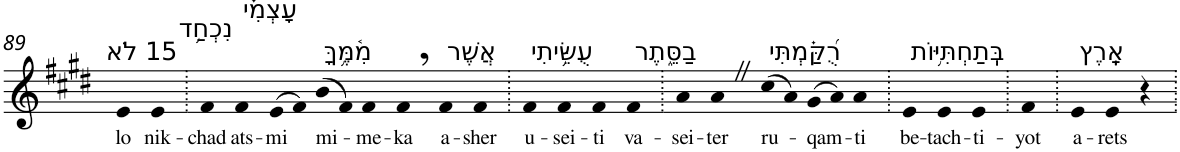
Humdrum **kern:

**kern	**text
*part1	*part1
*staff1	*staff1
*I"Piano	*
*I'Pno	*
!!LO:PB:g=z
*clefG2	*
*k[f#c#g#d#]	*
*E:	*
=89	=89
!LO:TX:a:t=15 לֹא	!
!	!LO:LY:b
4e	lo
!LO:TX:a:t=נִכְחַ֥ד	!
!	!LO:LY:b
4e	nik-
=90.	=90.
!	!LO:LY:b
4f#	-chad
!LO:TX:a:t=עָצְמִ֗י	!
!	!LO:LY:b
4f#	ats-
!	!LO:LY:b
(>8e	-mi
8f#)	.
!LO:TX:a:t=מִ֫מֶּ֥ךָּ	!
!	!LO:LY:b
(>8b	mi-
8f#)	.
!	!LO:LY:b
4f#	-me-
!	!LO:LY:b
4f#,	-ka
!LO:TX:a:t=אֲשֶׁר	!
!	!LO:LY:b
4f#	a-
!	!LO:LY:b
4f#	-sher
=91.	=91.
!LO:TX:a:t=עֻשֵּׂ֥יתִי	!
!	!LO:LY:b
4f#	u-
!	!LO:LY:b
4f#	-sei-
!	!LO:LY:b
4f#	-ti
!LO:TX:a:t=בַסֵּ֑תֶר	!
!	!LO:LY:b
4f#	va-
=92.	=92.
!	!LO:LY:b
4a	-sei-
!	!LO:LY:b
4aZ	-ter
!LO:TX:a:t=רֻ֝קַּ֗מְתִּי	!
!	!LO:LY:b
(>8cc#	ru-
8a)	.
!	!LO:LY:b
(>8g#	-qam-
8a)	.
!	!LO:LY:b
4a	-ti
=93.	=93.
!LO:TX:a:t=בְּֽתַחְתִּיּ֥וֹת	!
!	!LO:LY:b
4e	be-
!	!LO:LY:b
4e	-tach-
!	!LO:LY:b
4e	-ti-
=94.	=94.
!	!LO:LY:b
4f#	-yot
=95.	=95.
!LO:TX:a:t=אָֽרֶץ	!
!	!LO:LY:b
4e	a-
!	!LO:LY:b
4e	-rets
4r	.
=.	=.
*-	*-
